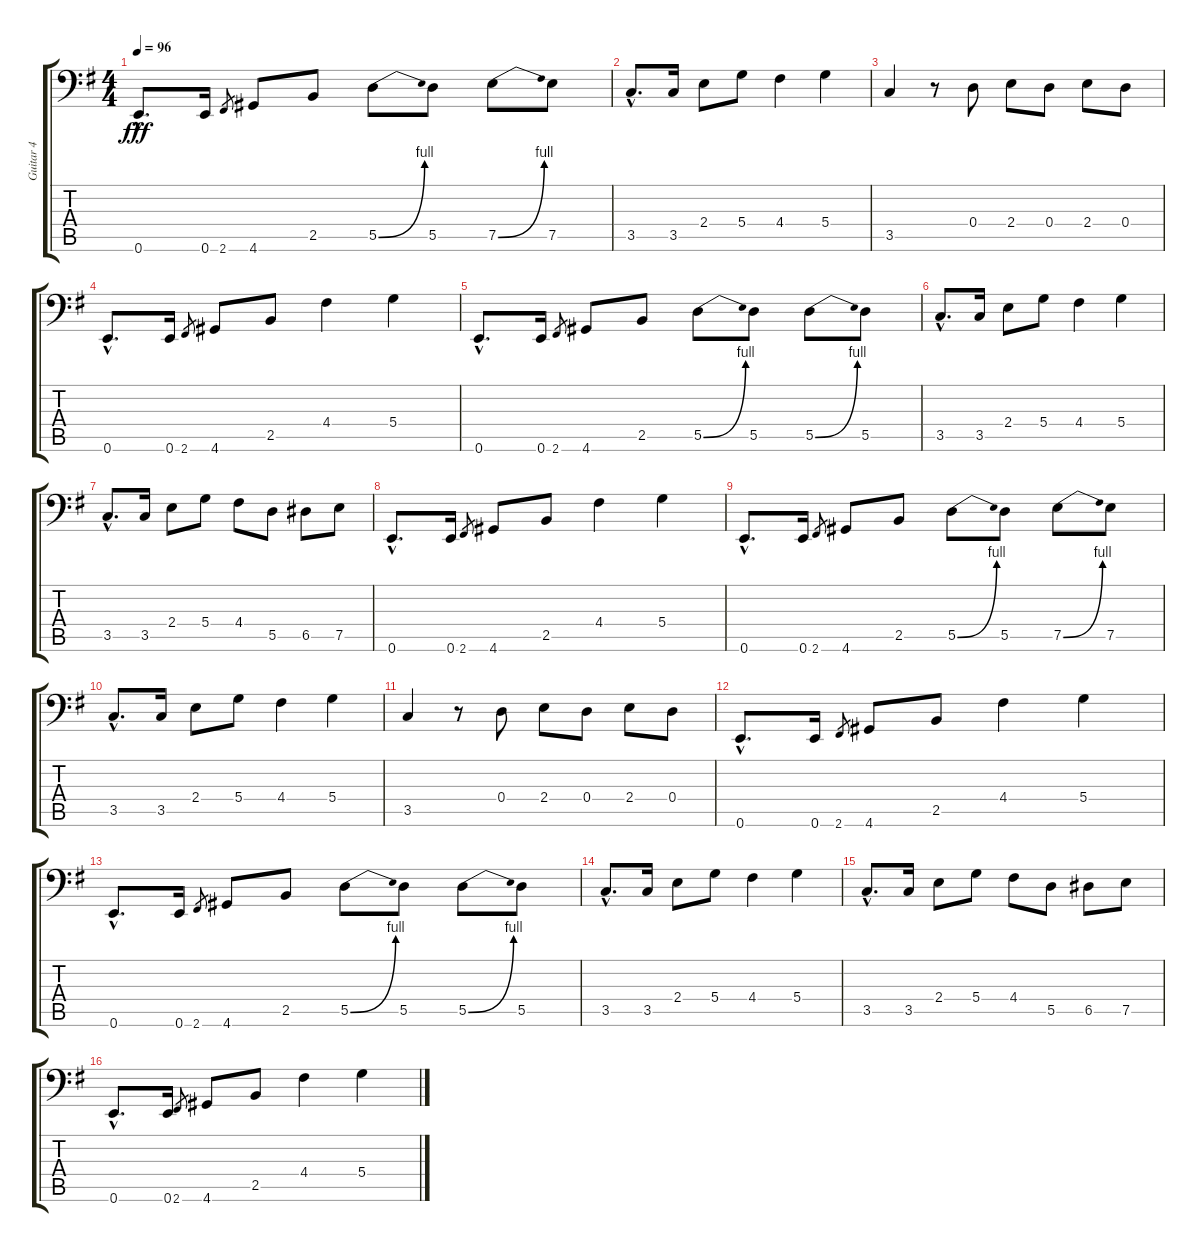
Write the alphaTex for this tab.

\track ("Guitar 4" "Guitar 4") {instrument overdrivenguitar}
\staff {score tabs}
\tuning (E3 B2 G2 D2 A1 E1) {hide}
\ts (4 4)
\tempo 96
\clef f4
\ks g
0.6{hac}.8{d dy fff} 0.6.16 2.6.8{gr} 4.6.8 2.5.8 5.5{be (bend 0 0 60 4)}.8 5.5.8 7.5{be (bend 0 0 60 4)}.8 7.5.8 |
3.5{hac}.8{d} 3.5.16 2.4.8 5.4.8 4.4.4 5.4.4 |
3.5.4 r.8 0.4.8 2.4.8 0.4.8 2.4.8 0.4.8 |
0.6{hac}.8{d} 0.6.16 2.6.8{gr} 4.6.8 2.5.8 4.4.4 5.4.4 |
0.6{hac}.8{d} 0.6.16 2.6.8{gr} 4.6.8 2.5.8 5.5{be (bend 0 0 60 4)}.8 5.5.8 5.5{be (bend 0 0 60 4)}.8 5.5.8 |
3.5{hac}.8{d} 3.5.16 2.4.8 5.4.8 4.4.4 5.4.4 |
3.5{hac}.8{d} 3.5.16 2.4.8 5.4.8 4.4.8 5.5.8 6.5.8 7.5.8 |
0.6{hac}.8{d} 0.6.16 2.6.8{gr} 4.6.8 2.5.8 4.4.4 5.4.4 |
0.6{hac}.8{d} 0.6.16 2.6.8{gr} 4.6.8 2.5.8 5.5{be (bend 0 0 60 4)}.8 5.5.8 7.5{be (bend 0 0 60 4)}.8 7.5.8 |
3.5{hac}.8{d} 3.5.16 2.4.8 5.4.8 4.4.4 5.4.4 |
3.5.4 r.8 0.4.8 2.4.8 0.4.8 2.4.8 0.4.8 |
0.6{hac}.8{d} 0.6.16 2.6.8{gr} 4.6.8 2.5.8 4.4.4 5.4.4 |
0.6{hac}.8{d} 0.6.16 2.6.8{gr} 4.6.8 2.5.8 5.5{be (bend 0 0 60 4)}.8 5.5.8 5.5{be (bend 0 0 60 4)}.8 5.5.8 |
3.5{hac}.8{d} 3.5.16 2.4.8 5.4.8 4.4.4 5.4.4 |
3.5{hac}.8{d} 3.5.16 2.4.8 5.4.8 4.4.8 5.5.8 6.5.8 7.5.8 |
0.6{hac}.8{d} 0.6.16 2.6.8{gr} 4.6.8 2.5.8 4.4.4 5.4.4
